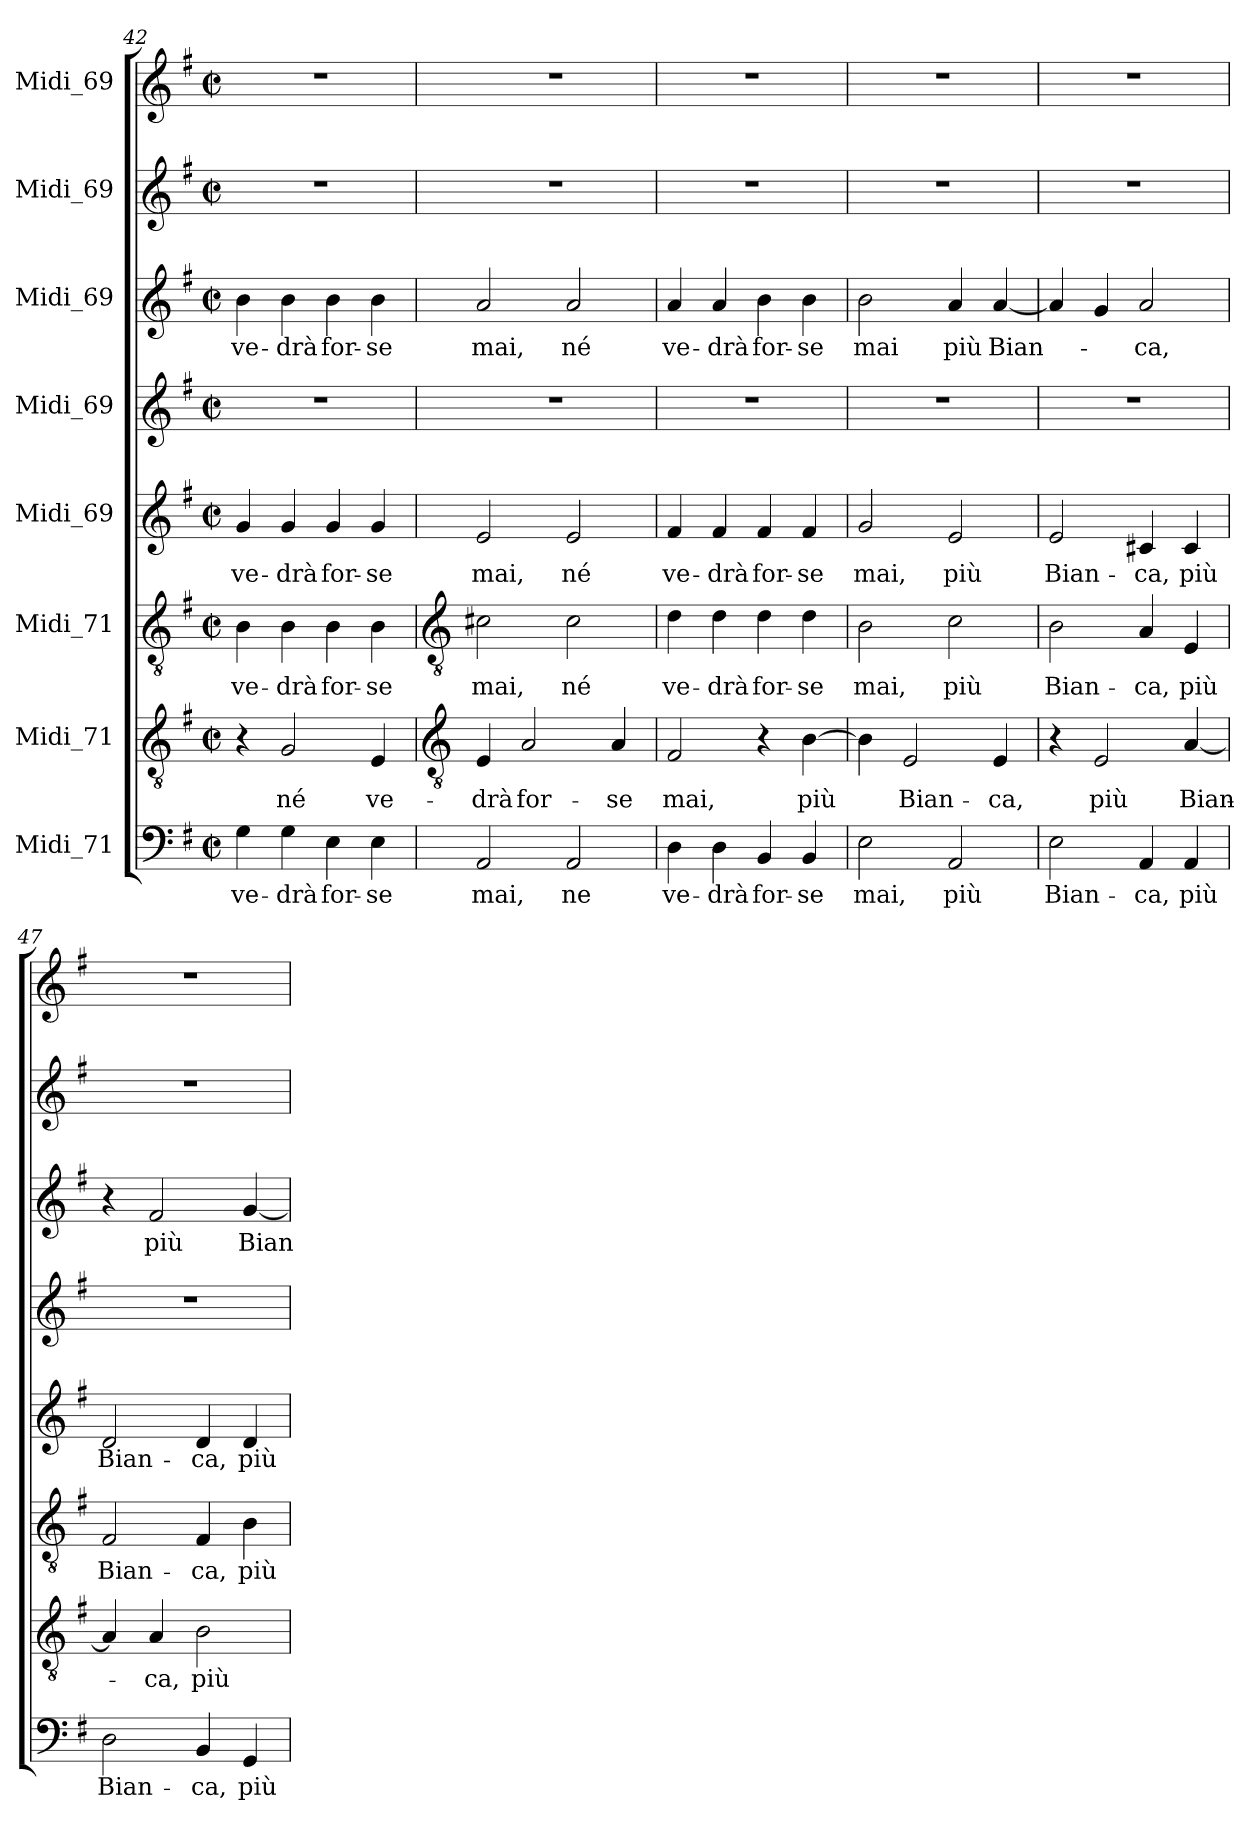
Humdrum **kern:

**kern	**text	**kern	**text	**kern	**text	**kern	**text	**kern	**kern	**text	**kern	**kern
*part8	*part8	*part7	*part7	*part6	*part6	*part5	*part5	*part4	*part3	*part3	*part2	*part1
*staff8	*staff8	*staff7	*staff7	*staff6	*staff6	*staff5	*staff5	*staff4	*staff3	*staff3	*staff2	*staff1
*I"Midi_71	*	*I"Midi_71	*	*I"Midi_71	*	*I"Midi_69	*	*I"Midi_69	*I"Midi_69	*	*I"Midi_69	*I"Midi_69
*clefF4	*	*clefGv2	*	*clefGv2	*	*clefG2	*	*clefG2	*clefG2	*	*clefG2	*clefG2
*k[f#]	*	*k[f#]	*	*k[f#]	*	*k[f#]	*	*k[f#]	*k[f#]	*	*k[f#]	*k[f#]
*G:	*	*G:	*	*G:	*	*G:	*	*G:	*G:	*	*G:	*G:
*M2/2	*	*M2/2	*	*M2/2	*	*M2/2	*	*M2/2	*M2/2	*	*M2/2	*M2/2
*met(c|)	*	*met(c|)	*	*met(c|)	*	*met(c|)	*	*met(c|)	*met(c|)	*	*met(c|)	*met(c|)
=42	=42	=42	=42	=42	=42	=42	=42	=42	=42	=42	=42	=42
!	!LO:LY:b	!	!	!	!LO:LY:b	!	!LO:LY:b	!	!	!LO:LY:b	!	!
4G	ve-	4r	.	4B	ve-	4g	ve-	1r	4b	ve-	1r	1r
!	!LO:LY:b	!	!LO:LY:b	!	!LO:LY:b	!	!LO:LY:b	!	!	!LO:LY:b	!	!
4G	-drà	2G	né	4B	-drà	4g	-drà	.	4b	-drà	.	.
!	!LO:LY:b	!	!	!	!LO:LY:b	!	!LO:LY:b	!	!	!LO:LY:b	!	!
4E	for-	.	.	4B	for-	4g	for-	.	4b	for-	.	.
!	!LO:LY:b	!	!LO:LY:b	!	!LO:LY:b	!	!LO:LY:b	!	!	!LO:LY:b	!	!
4E	-se	4E	ve-	4B	-se	4g	-se	.	4b	-se	.	.
!!LO:LB:g=z
=43	=43	=43	=43	=43	=43	=43	=43	=43	=43	=43	=43	=43
*	*	*clefGv2	*	*clefGv2	*	*	*	*	*	*	*	*
!	!LO:LY:b	!	!LO:LY:b	!	!LO:LY:b	!	!LO:LY:b	!	!	!LO:LY:b	!	!
2AA	mai,	4E	-drà	2c#X	mai,	2e	mai,	1r	2a	mai,	1r	1r
!	!	!	!LO:LY:b	!	!	!	!	!	!	!	!	!
.	.	2A	for-	.	.	.	.	.	.	.	.	.
!	!LO:LY:b	!	!	!	!LO:LY:b	!	!LO:LY:b	!	!	!LO:LY:b	!	!
2AA	ne	.	.	2c#	né	2e	né	.	2a	né	.	.
!	!	!	!LO:LY:b	!	!	!	!	!	!	!	!	!
.	.	4A	-se	.	.	.	.	.	.	.	.	.
=44	=44	=44	=44	=44	=44	=44	=44	=44	=44	=44	=44	=44
!	!LO:LY:b	!	!LO:LY:b	!	!LO:LY:b	!	!LO:LY:b	!	!	!LO:LY:b	!	!
4D	ve-	2F#	mai,	4d	ve-	4f#	ve-	1r	4a	ve-	1r	1r
!	!LO:LY:b	!	!	!	!LO:LY:b	!	!LO:LY:b	!	!	!LO:LY:b	!	!
4D	-drà	.	.	4d	-drà	4f#	-drà	.	4a	-drà	.	.
!	!LO:LY:b	!	!	!	!LO:LY:b	!	!LO:LY:b	!	!	!LO:LY:b	!	!
4BB	for-	4r	.	4d	for-	4f#	for-	.	4b	for-	.	.
!	!LO:LY:b	!	!LO:LY:b	!	!LO:LY:b	!	!LO:LY:b	!	!	!LO:LY:b	!	!
4BB	-se	[4B	più	4d	-se	4f#	-se	.	4b	-se	.	.
=45	=45	=45	=45	=45	=45	=45	=45	=45	=45	=45	=45	=45
!	!LO:LY:b	!	!	!	!LO:LY:b	!	!LO:LY:b	!	!	!LO:LY:b	!	!
2E	mai,	4B]	.	2B	mai,	2g	mai,	1r	2b	mai	1r	1r
!	!	!	!LO:LY:b	!	!	!	!	!	!	!	!	!
.	.	2E	Bian-	.	.	.	.	.	.	.	.	.
!	!LO:LY:b	!	!	!	!LO:LY:b	!	!LO:LY:b	!	!	!LO:LY:b	!	!
2AA	più	.	.	2c	più	2e	più	.	4a	più	.	.
!	!	!	!LO:LY:b	!	!	!	!	!	!	!LO:LY:b	!	!
.	.	4E	-ca,	.	.	.	.	.	[4a	Bian-	.	.
=46	=46	=46	=46	=46	=46	=46	=46	=46	=46	=46	=46	=46
!	!LO:LY:b	!	!	!	!LO:LY:b	!	!LO:LY:b	!	!	!	!	!
2E	Bian-	4r	.	2B	Bian-	2e	Bian-	1r	4a]	.	1r	1r
!	!	!	!LO:LY:b	!	!	!	!	!	!	!	!	!
.	.	2E	più	.	.	.	.	.	4g	.	.	.
!	!LO:LY:b	!	!	!	!LO:LY:b	!	!LO:LY:b	!	!	!LO:LY:b	!	!
4AA	-ca,	.	.	4A	-ca,	4c#X	-ca,	.	2a	-ca,	.	.
!	!LO:LY:b	!	!LO:LY:b	!	!LO:LY:b	!	!LO:LY:b	!	!	!	!	!
4AA	più	[4A	Bian-	4E	più	4c#	più	.	.	.	.	.
=47	=47	=47	=47	=47	=47	=47	=47	=47	=47	=47	=47	=47
!	!LO:LY:b	!	!	!	!LO:LY:b	!	!LO:LY:b	!	!	!	!	!
2D	Bian-	4A]	.	2F#	Bian-	2d	Bian-	1r	4r	.	1r	1r
!	!	!	!LO:LY:b	!	!	!	!	!	!	!LO:LY:b	!	!
.	.	4A	-ca,	.	.	.	.	.	2f#	più	.	.
!	!LO:LY:b	!	!LO:LY:b	!	!LO:LY:b	!	!LO:LY:b	!	!	!	!	!
4BB	-ca,	2B	più	4F#	-ca,	4d	-ca,	.	.	.	.	.
!	!LO:LY:b	!	!	!	!LO:LY:b	!	!LO:LY:b	!	!	!LO:LY:b	!	!
4GG	più	.	.	4B	più	4d	più	.	[4g	Bian-	.	.
=	=	=	=	=	=	=	=	=	=	=	=	=
*-	*-	*-	*-	*-	*-	*-	*-	*-	*-	*-	*-	*-
